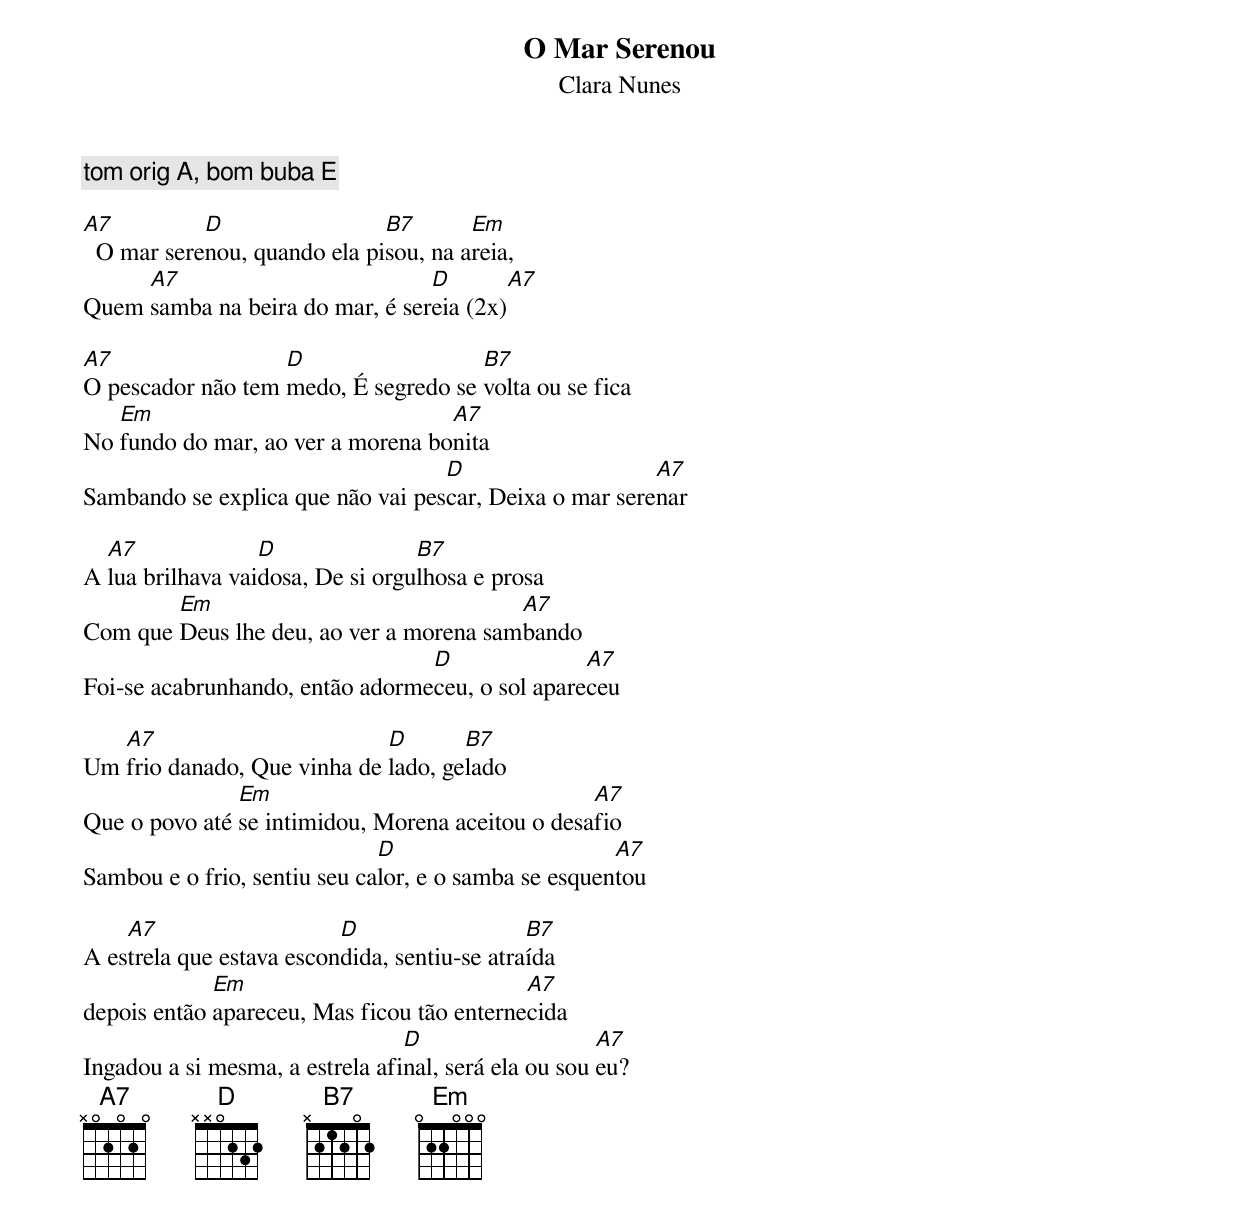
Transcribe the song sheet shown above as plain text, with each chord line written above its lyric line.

O Mar Serenou
Clara Nunes

tom orig A, bom buba E

A7          D                 B7       Em
  O mar serenou, quando ela pisou, na areia,
     A7                          D          A7
Quem samba na beira do mar, é sereia (2x)

A7                 D                  B7
O pescador não tem medo, É segredo se volta ou se fica
   Em                              A7
No fundo do mar, ao ver a morena bonita
                                   D                    A7
Sambando se explica que não vai pescar, Deixa o mar serenar

  A7              D               B7
A lua brilhava vaidosa, De si orgulhosa e prosa
        Em                               A7
Com que Deus lhe deu, ao ver a morena sambando
                                 D               A7
Foi-se acabrunhando, então adormeceu, o sol apareceu

   A7                        D       B7
Um frio danado, Que vinha de lado, gelado
               Em                                 A7
Que o povo até se intimidou, Morena aceitou o desafio
                              D                       A7
Sambou e o frio, sentiu seu calor, e o samba se esquentou

    A7                    D                   B7
A estrela que estava escondida, sentiu-se atraída
             Em                             A7
depois então apareceu, Mas ficou tão enternecida
                                 D                    A7
Ingadou a si mesma, a estrela afinal, será ela ou sou eu?
